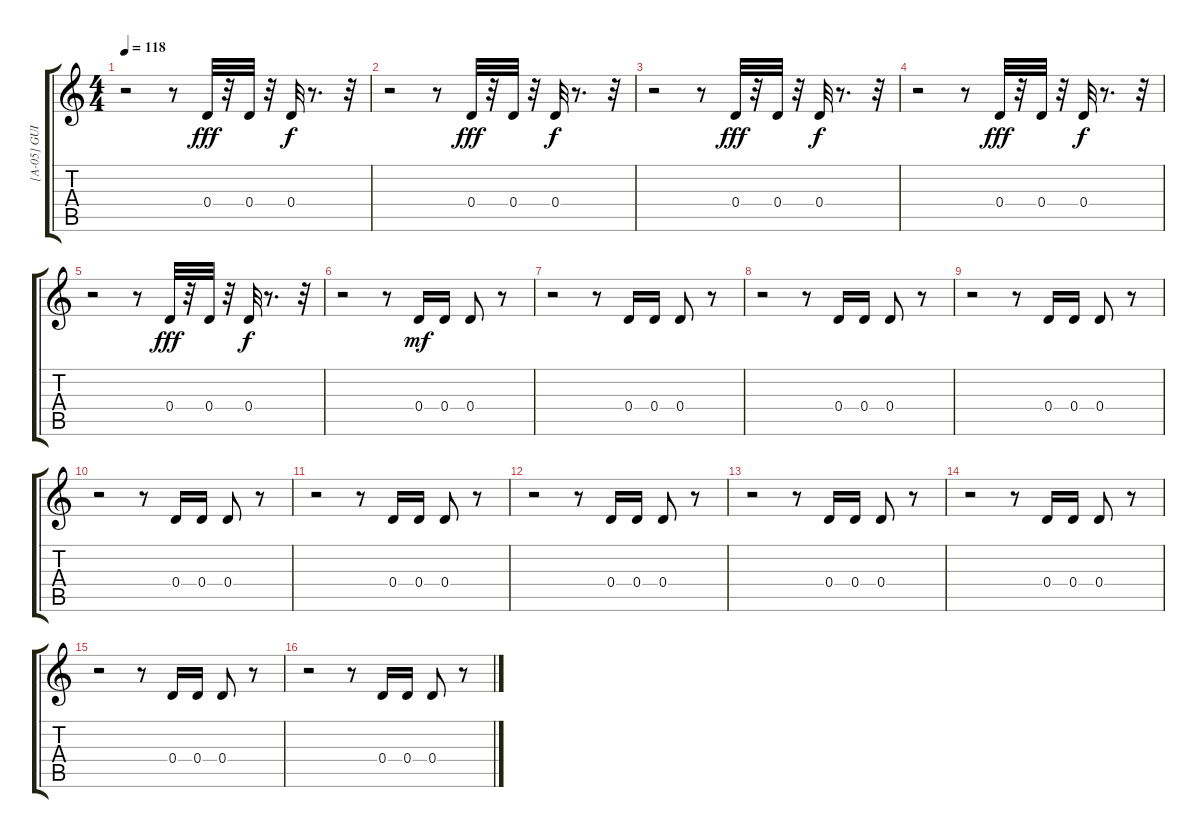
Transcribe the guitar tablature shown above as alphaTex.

\track ("[A-05] GUITER" "[A-05] GUI") {instrument overdrivenguitar}
\staff {score tabs}
\tuning (E4 B3 G3 D3 A2 E2) {hide}
\ts (4 4)
\tempo 118
\clef g2
\ks c
r.2{dy f} r.8 0.4.32{dy fff} r.32 0.4.32 r.32 0.4.32{dy f} r.8{d} r.32 |
r.2 r.8 0.4.32{dy fff} r.32 0.4.32 r.32 0.4.32{dy f} r.8{d} r.32 |
r.2 r.8 0.4.32{dy fff} r.32 0.4.32 r.32 0.4.32{dy f} r.8{d} r.32 |
r.2 r.8 0.4.32{dy fff} r.32 0.4.32 r.32 0.4.32{dy f} r.8{d} r.32 |
r.2 r.8 0.4.32{dy fff} r.32 0.4.32 r.32 0.4.32{dy f} r.8{d} r.32 |
r.2 r.8 0.4.16{dy mf} 0.4.16 0.4.8 r.8 |
r.2 r.8 0.4.16 0.4.16 0.4.8 r.8 |
r.2 r.8 0.4.16 0.4.16 0.4.8 r.8 |
r.2 r.8 0.4.16 0.4.16 0.4.8 r.8 |
r.2 r.8 0.4.16 0.4.16 0.4.8 r.8 |
r.2 r.8 0.4.16 0.4.16 0.4.8 r.8 |
r.2 r.8 0.4.16 0.4.16 0.4.8 r.8 |
r.2 r.8 0.4.16 0.4.16 0.4.8 r.8 |
r.2 r.8 0.4.16 0.4.16 0.4.8 r.8 |
r.2 r.8 0.4.16 0.4.16 0.4.8 r.8 |
r.2 r.8 0.4.16 0.4.16 0.4.8 r.8
